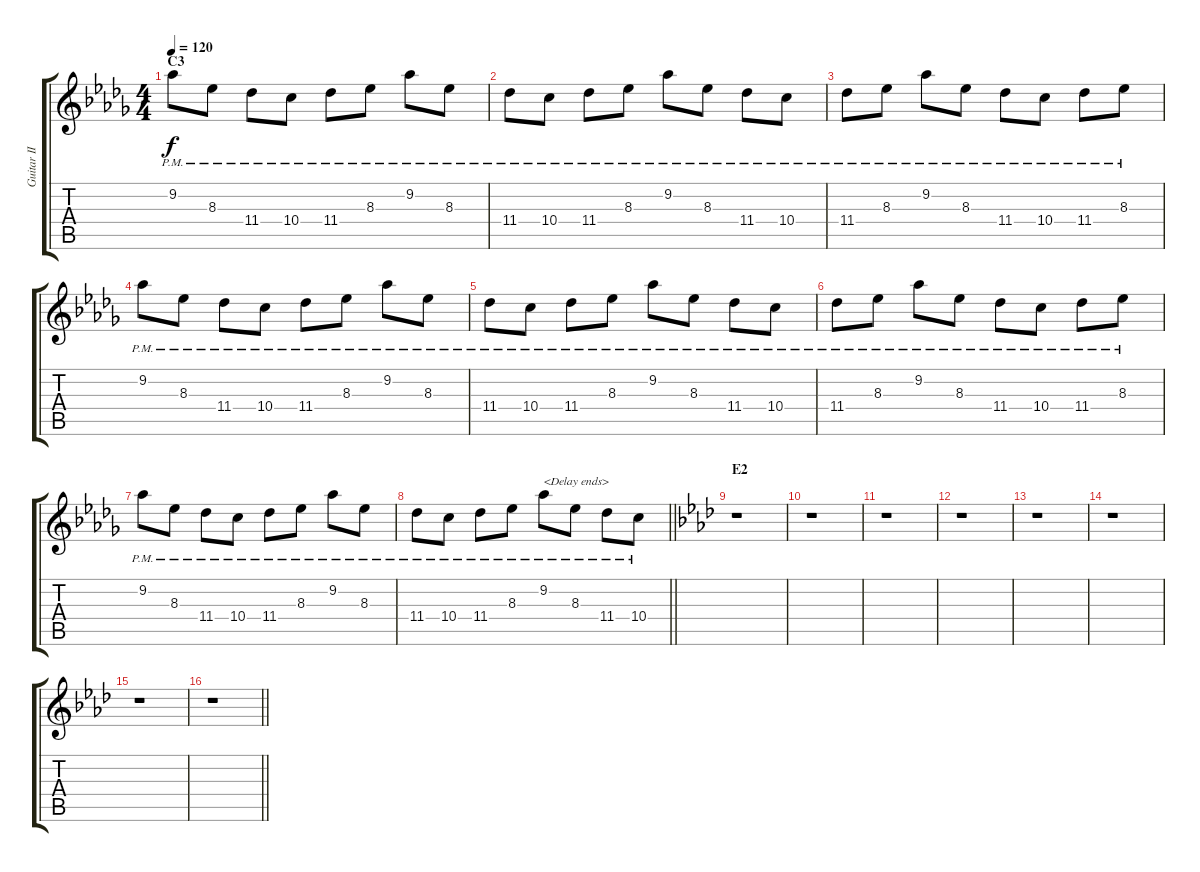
\track ("Guitar II" "Guitar II") {instrument overdrivenguitar}
\staff {score tabs}
\tuning (E4 B3 G3 D3 A2 E2) {hide}
\ts (4 4)
\section ("" "C3")
\tempo 120
\clef g2
\ks db
9.2{pm}.8{dy f} 8.3{pm}.8 11.4{pm}.8 10.4{pm}.8 11.4{pm}.8 8.3{pm}.8 9.2{pm}.8 8.3{pm}.8 |
11.4{pm}.8 10.4{pm}.8 11.4{pm}.8 8.3{pm}.8 9.2{pm}.8 8.3{pm}.8 11.4{pm}.8 10.4{pm}.8 |
11.4{pm}.8 8.3{pm}.8 9.2{pm}.8 8.3{pm}.8 11.4{pm}.8 10.4{pm}.8 11.4{pm}.8 8.3{pm}.8 |
9.2{pm}.8 8.3{pm}.8 11.4{pm}.8 10.4{pm}.8 11.4{pm}.8 8.3{pm}.8 9.2{pm}.8 8.3{pm}.8 |
11.4{pm}.8 10.4{pm}.8 11.4{pm}.8 8.3{pm}.8 9.2{pm}.8 8.3{pm}.8 11.4{pm}.8 10.4{pm}.8 |
11.4{pm}.8 8.3{pm}.8 9.2{pm}.8 8.3{pm}.8 11.4{pm}.8 10.4{pm}.8 11.4{pm}.8 8.3{pm}.8 |
9.2{pm}.8 8.3{pm}.8 11.4{pm}.8 10.4{pm}.8 11.4{pm}.8 8.3{pm}.8 9.2{pm}.8 8.3{pm}.8 |
\barLineRight lightlight
11.4{pm}.8 10.4{pm}.8 11.4{pm}.8 8.3{pm}.8 9.2{pm}.8{txt "<Delay ends>"} 8.3{pm}.8 11.4{pm}.8 10.4{pm}.8 |
\section ("" "E2")
\ks ab
r.1 |
r.1 |
r.1 |
r.1 |
r.1 |
r.1 |
r.1 |
\barLineRight lightlight
r.1
